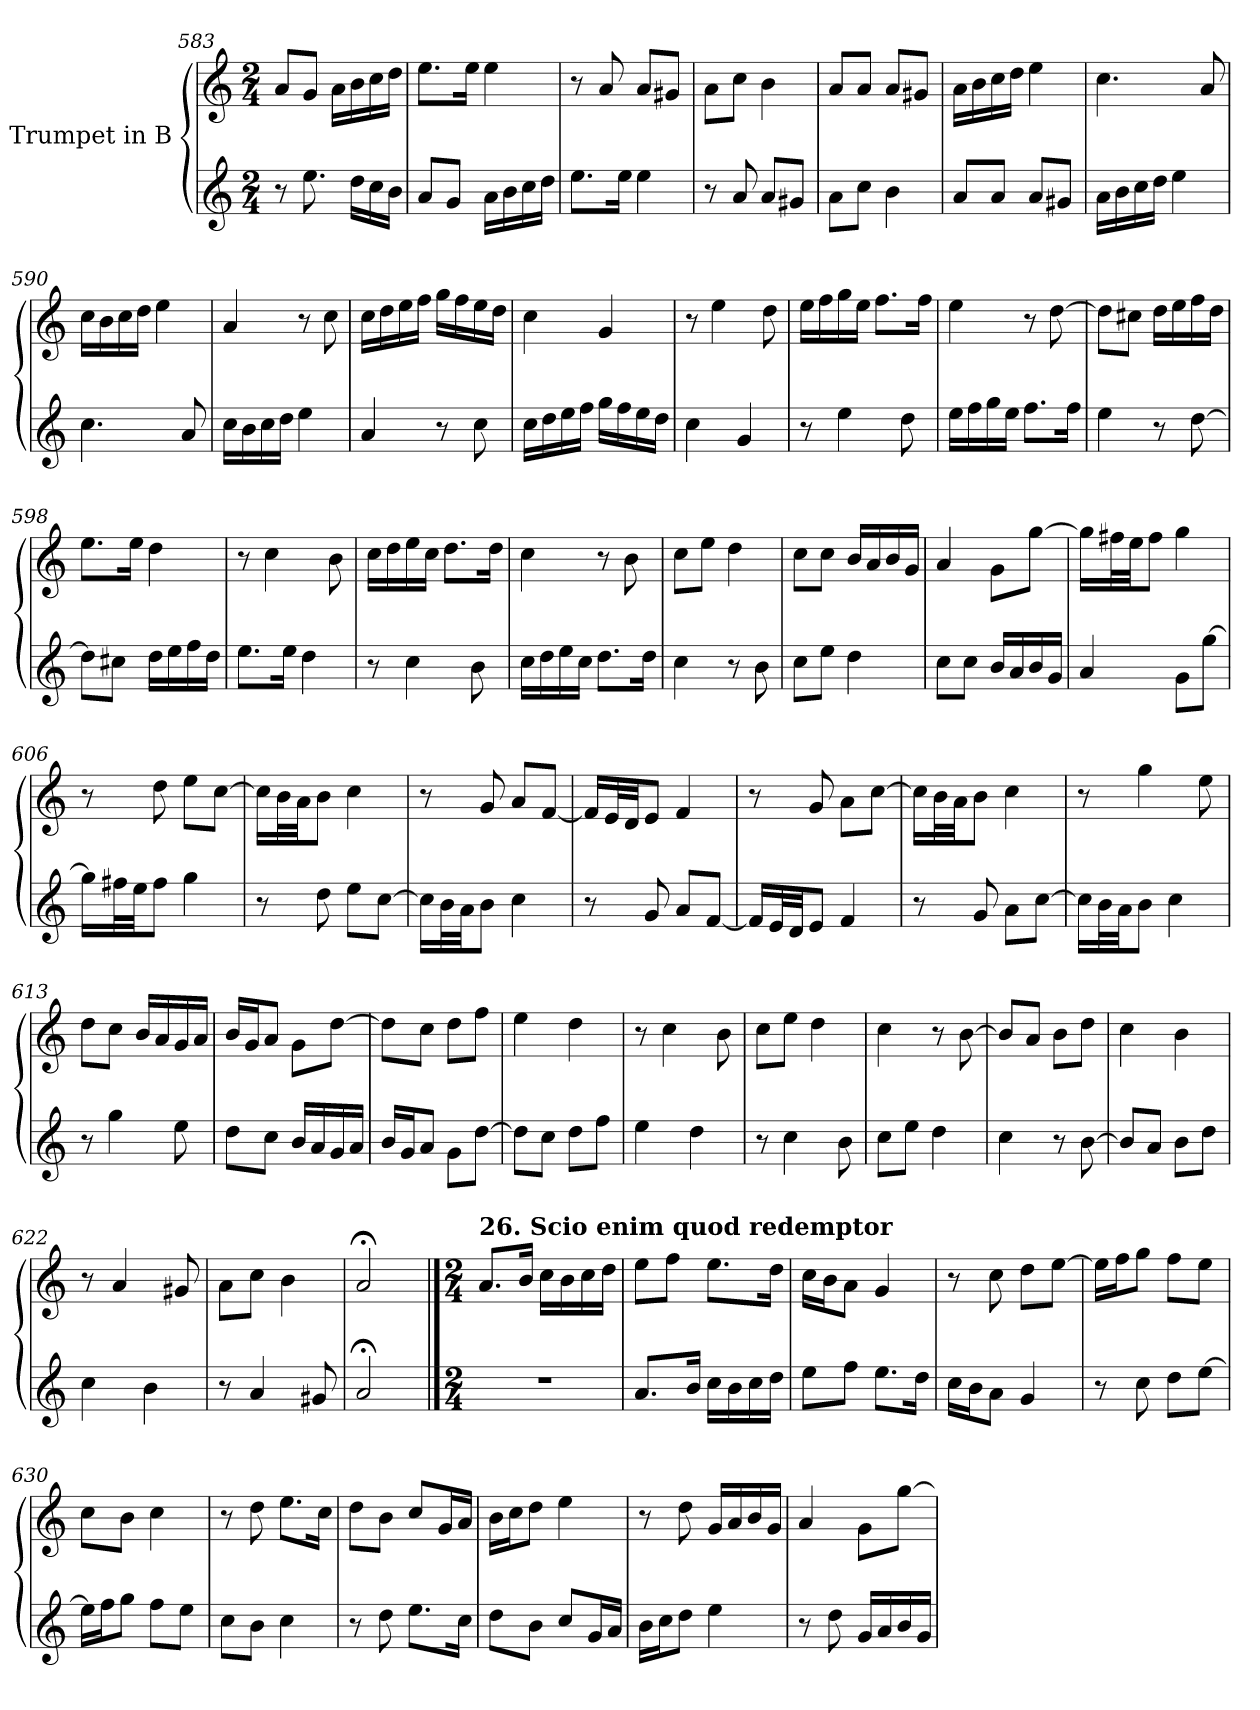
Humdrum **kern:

**kern	**kern
*part2	*part1
*staff2	*staff1
*I"Trumpet in Bb 2	*I"Trumpet in Bb 1
*clefG2	*clefG2
*ITrd1c2	*ITrd1c2
*k[b-e-]	*k[b-e-]
*B-:	*B-:
*M2/4	*M2/4
=583	=583
8r	8g/L
8.dd\	8f/J
.	16g\LL
16cc\LL	16a\
16b-\	16b-\
16a\JJ	16cc\JJ
=584	=584
8g/L	8.dd\L
8f/J	.
.	16dd\Jk
16g\LL	4dd\
16a\	.
16b-\	.
16cc\JJ	.
=585	=585
8.dd\L	8r
.	8g/
16dd\Jk	.
4dd\	8g/L
.	8f#X/J
=586	=586
8r	8g\L
8g/	8b-\J
8g/L	4a\
8f#X/J	.
=587	=587
8g\L	8g/L
8b-\J	8g/J
4a\	8g/L
.	8f#X/J
!!LO:PB:g=z
=588	=588
8g/L	16g\LL
.	16a\
8g/J	16b-\
.	16cc\JJ
8g/L	4dd\
8f#X/J	.
=589	=589
16g\LL	4.b-\
16a\	.
16b-\	.
16cc\JJ	.
4dd\	.
.	8g/
=590	=590
4.b-\	16b-\LL
.	16a\
.	16b-\
.	16cc\JJ
.	4dd\
8g/	.
=591	=591
16b-\LL	4g/
16a\	.
16b-\	.
16cc\JJ	.
4dd\	8r
.	8b-\
=592	=592
4g/	16b-\LL
.	16cc\
.	16dd\
.	16ee-\JJ
8r	16ff\LL
.	16ee-\
8b-\	16dd\
.	16cc\JJ
=593	=593
16b-\LL	4b-\
16cc\	.
16dd\	.
16ee-\JJ	.
16ff\LL	4f/
16ee-\	.
16dd\	.
16cc\JJ	.
=594	=594
4b-\	8r
.	4dd\
4f/	.
.	8cc\
!!LO:LB:g=z
=595	=595
8r	16dd\LL
.	16ee-\
4dd\	16ff\
.	16dd\JJ
.	8.ee-\L
8cc\	.
.	16ee-\Jk
=596	=596
16dd\LL	4dd\
16ee-\	.
16ff\	.
16dd\JJ	.
8.ee-\L	8r
.	[8cc\
16ee-\Jk	.
=597	=597
4dd\	8cc\L]
.	8bn\J
8r	16cc\LL
.	16dd\
[8cc\	16ee-\
.	16cc\JJ
=598	=598
8cc\L]	8.dd\L
8bn\J	.
.	16dd\Jk
16cc\LL	4cc\
16dd\	.
16ee-\	.
16cc\JJ	.
=599	=599
8.dd\L	8r
.	4b-\
16dd\Jk	.
4cc\	.
.	8a\
=600	=600
8r	16b-\LL
.	16cc\
4b-\	16dd\
.	16b-\JJ
.	8.cc\L
8a\	.
.	16cc\Jk
=601	=601
16b-\LL	4b-\
16cc\	.
16dd\	.
16b-\JJ	.
8.cc\L	8r
.	8a\
16cc\Jk	.
!!LO:LB:g=z
=602	=602
4b-\	8b-\L
.	8dd\J
8r	4cc\
8a\	.
=603	=603
8b-\L	8b-\L
8dd\J	8b-\J
4cc\	16a/LL
.	16g/
.	16a/
.	16f/JJ
=604	=604
8b-\L	4g/
8b-\J	.
16a/LL	8f\L
16g/	.
16a/	[8ff\J
16f/JJ	.
=605	=605
4g/	16ff\LL]
.	32een\L
.	32dd\JJ
.	8ee\J
8f\L	4ff\
[8ff\J	.
=606	=606
16ff\LL]	8r
32een\L	.
32dd\JJ	.
8ee\J	8cc\
4ff\	8dd\L
.	[8b-\J
=607	=607
8r	16b-\LL]
.	32a\L
.	32g\JJ
8cc\	8a\J
8dd\L	4b-\
[8b-\J	.
!!LO:LB:g=z
=608	=608
16b-\LL]	8r
32a\L	.
32g\JJ	.
8a\J	8f/
4b-\	8g/L
.	[8e-/J
=609	=609
8r	16e-/LL]
.	32d/L
.	32c/JJ
8f/	8d/J
8g/L	4e-/
[8e-/J	.
=610	=610
16e-/LL]	8r
32d/L	.
32c/JJ	.
8d/J	8f/
4e-/	8g\L
.	[8b-\J
=611	=611
8r	16b-\LL]
.	32a\L
.	32g\JJ
8f/	8a\J
8g\L	4b-\
[8b-\J	.
=612	=612
16b-\LL]	8r
32a\L	.
32g\JJ	.
8a\J	4ff\
4b-\	.
.	8dd\
=613	=613
8r	8cc\L
4ff\	8b-\J
.	16a/LL
.	16g/
8dd\	16f/
.	16g/JJ
!!LO:LB:g=z
=614	=614
8cc\L	16a/LL
.	16f/J
8b-\J	8g/J
16a/LL	8f\L
16g/	.
16f/	[8cc\J
16g/JJ	.
=615	=615
16a/LL	8cc\L]
16f/J	.
8g/J	8b-\J
8f\L	8cc\L
[8cc\J	8ee-\J
=616	=616
8cc\L]	4dd\
8b-\J	.
8cc\L	4cc\
8ee-\J	.
=617	=617
4dd\	8r
.	4b-\
4cc\	.
.	8a\
=618	=618
8r	8b-\L
4b-\	8dd\J
.	4cc\
8a\	.
=619	=619
8b-\L	4b-\
8dd\J	.
4cc\	8r
.	[8a\
=620	=620
4b-\	8a/L]
.	8g/J
8r	8a\L
[8a\	8cc\J
=621	=621
8a/L]	4b-\
8g/J	.
8a\L	4a\
8cc\J	.
!!LO:PB:g=z
=622	=622
4b-\	8r
.	4g/
4a\	.
.	8f#X/
=623	=623
8r	8g\L
4g/	8b-\J
.	4a\
8f#X/	.
=624	=624
2g;</	2g;</
==625	==625
*k[b-e-]	*k[b-e-]
*B-:	*B-:
*M2/4	*M2/4
!	!LO:TX:a:B:t=26. Scio enim quod redemptor
2r	8.g/L
.	16a/Jk
.	16b-\LL
.	16a\
.	16b-\
.	16cc\JJ
=626	=626
8.g/L	8dd\L
.	8ee-\J
16a/Jk	.
16b-\LL	8.dd\L
16a\	.
16b-\	.
16cc\JJ	16cc\Jk
=627	=627
8dd\L	16b-\LL
.	16a\J
8ee-\J	8g\J
8.dd\L	4f/
16cc\Jk	.
=628	=628
16b-\LL	8r
16a\J	.
8g\J	8b-\
4f/	8cc\L
.	[8dd\J
!!LO:LB:g=z
=629	=629
8r	16dd\LL]
.	16ee-\J
8b-\	8ff\J
8cc\L	8ee-\L
[8dd\J	8dd\J
=630	=630
16dd\LL]	8b-\L
16ee-\J	.
8ff\J	8a\J
8ee-\L	4b-\
8dd\J	.
=631	=631
8b-\L	8r
8a\J	8cc\
4b-\	8.dd\L
.	16b-\Jk
=632	=632
8r	8cc\L
8cc\	8a\J
8.dd\L	8b-/L
.	16f/L
16b-\Jk	16g/JJ
=633	=633
8cc\L	16a\LL
.	16b-\J
8a\J	8cc\J
8b-/L	4dd\
16f/L	.
16g/JJ	.
=634	=634
16a\LL	8r
16b-\J	.
8cc\J	8cc\
4dd\	16f/LL
.	16g/
.	16a/
.	16f/JJ
=635	=635
8r	4g/
8cc\	.
16f/LL	8f\L
16g/	.
16a/	[8ff\J
16f/JJ	.
=	=
*-	*-
